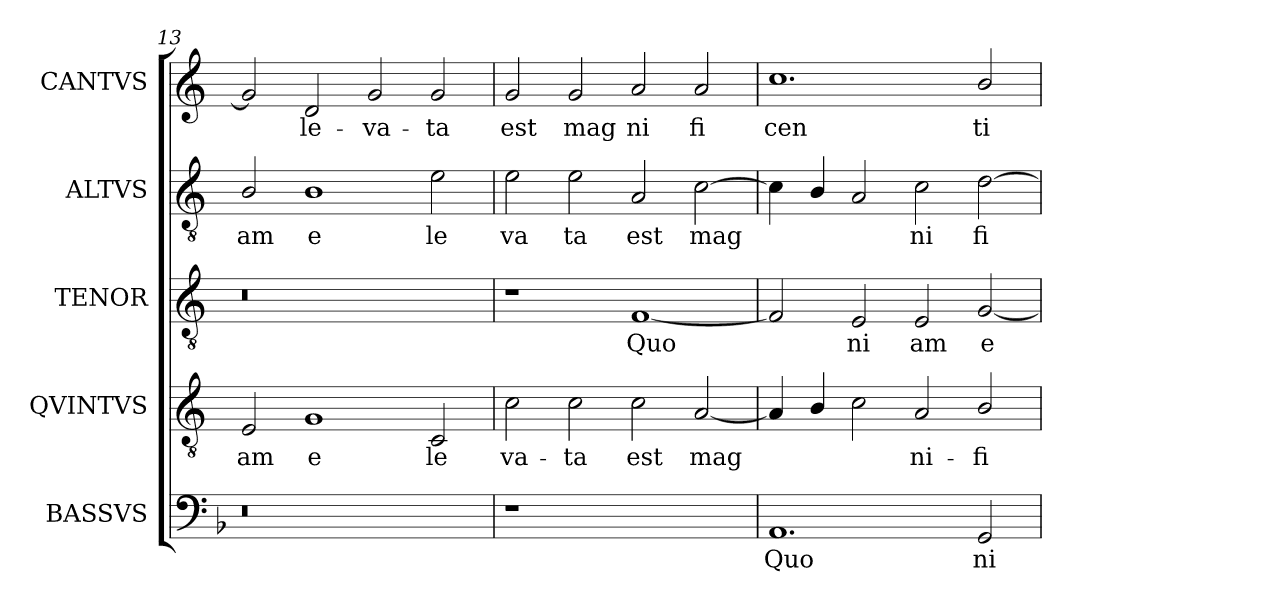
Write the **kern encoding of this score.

**kern	**text	**kern	**text	**kern	**text	**kern	**text	**kern	**text
*part5	*part5	*part4	*part4	*part3	*part3	*part2	*part2	*part1	*part1
*staff5	*staff5	*staff4	*staff4	*staff3	*staff3	*staff2	*staff2	*staff1	*staff1
*I"BASSVS	*	*I"QVINTVS	*	*I"TENOR	*	*I"ALTVS	*	*I"CANTVS	*
*clefF4	*	*clefGv2	*	*clefGv2	*	*clefGv2	*	*clefG2	*
*	*	*ITrd-3c-5	*	*ITrd-3c-5	*	*ITrd-3c-5	*	*ITrd-3c-5	*
*k[b-]	*	*k[b-]	*	*k[b-]	*	*k[b-]	*	*k[b-]	*
*F:	*	*F:	*	*F:	*	*F:	*	*F:	*
=13	=13	=13	=13	=13	=13	=13	=13	=13	=13
!	!	!	!LO:LY:b:cj	!	!	!	!LO:LY:b:cj	!	!LO:LY:a:cj
0r	.	2A/	am	0r	.	2e/	am	2cc/]	--
!	!	!	!LO:LY:b:cj	!	!	!	!LO:LY:b:cj	!	!LO:LY:a:cj
.	.	1c	e	.	.	1e	e	2g/	-le-
!	!	!	!	!	!	!	!	!	!LO:LY:a:cj
.	.	.	.	.	.	.	.	2cc/	-va-
!	!	!	!LO:LY:b:cj	!	!	!	!LO:LY:b:cj	!	!LO:LY:a:cj
.	.	2F/	le	.	.	2a\	le	2cc/	-ta
!!LO:LB:g=z
=14	=14	=14	=14	=14	=14	=14	=14	=14	=14
!	!	!	!LO:LY:b:cj	!	!	!	!LO:LY:b:cj	!	!LO:LY:b:cj
1r	.	2f\	va-	1r	.	2a\	va	2cc/	est
!	!	!	!LO:LY:b:cj	!	!	!	!LO:LY:b:cj	!	!LO:LY:b:cj
.	.	2f\	-ta	.	.	2a\	ta	2cc/	mag
!	!	!	!LO:LY:b:cj	!	!LO:LY:b:cj	!	!LO:LY:b:cj	!	!LO:LY:b:cj
1ryy	.	2f\	est	[<1B-	Quo	2d/	est	2dd/	ni
!	!	!	!LO:LY:b:cj	!	!	!	!LO:LY:b:cj	!	!LO:LY:b:cj
.	.	[<2d/	mag-	.	.	[>2f\	mag	2dd/	fi
=15	=15	=15	=15	=15	=15	=15	=15	=15	=15
!	!LO:LY:b:cj	!	!LO:LY:b:cj	!	!LO:LY:b:cj	!	!LO:LY:b:cj	!	!LO:LY:b:cj
1.AA	Quo	4d/]	--	2B-/]	.	4f\]	.	1.ff	cen
!	!	!	!LO:LY:b:cj	!	!	!	!LO:LY:b:cj	!	!
.	.	4e/	--	.	.	4e/	.	.	.
!	!	!	!LO:LY:b:cj	!	!LO:LY:b:cj	!	!LO:LY:b:cj	!	!
.	.	2f\	--	2A/	ni	2d/	.	.	.
!	!	!	!LO:LY:b:cj	!	!LO:LY:b:cj	!	!LO:LY:b:cj	!	!
.	.	2d/	-ni-	2A/	am	2f\	ni	.	.
!	!LO:LY:b:cj	!	!LO:LY:b:cj	!	!LO:LY:b:cj	!	!LO:LY:b:cj	!	!LO:LY:b:cj
2GG/	ni	2e/	-fi-	[<2c/	e	[>2g\	fi	2ee/	ti
=	=	=	=	=	=	=	=	=	=
*-	*-	*-	*-	*-	*-	*-	*-	*-	*-
